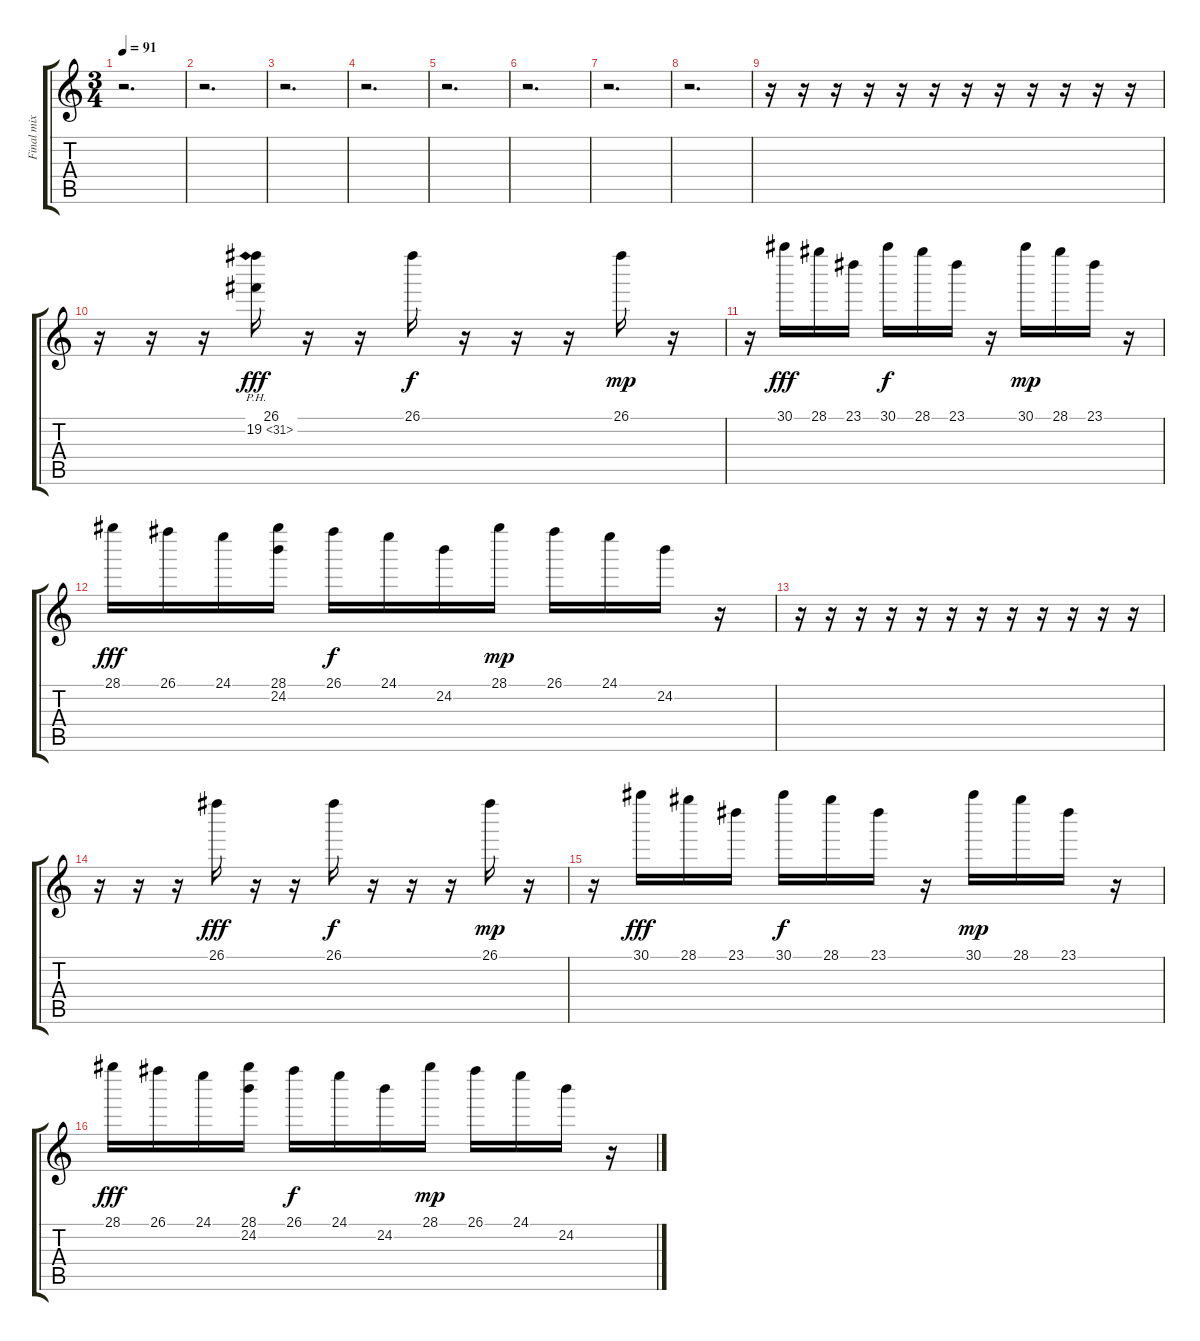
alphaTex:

\track ("Final mix" "Final mix") {instrument acousticguitarsteel}
\staff {score tabs}
\tuning (E4 B3 G3 D3 A2 E2) {hide}
\ts (3 4)
\tempo 91
\clef g2
\ks c
r.2{d dy fff} |
r.2{d} |
r.2{d} |
r.2{d} |
r.2{d} |
r.2{d} |
r.2{d} |
r.2{d} |
r.16 r.16 r.16 r.16 r.16 r.16 r.16 r.16 r.16 r.16 r.16 r.16 |
r.16 r.16 r.16 (26.1 19.2{ph 12}).16 r.16 r.16 26.1.16{dy f} r.16 r.16 r.16 26.1.16{dy mp} r.16 |
r.16 30.1.16{dy fff} 28.1.16 23.1.16 30.1.16{dy f} 28.1.16 23.1.16 r.16 30.1.16{dy mp} 28.1.16 23.1.16 r.16 |
28.1.16{dy fff} 26.1.16 24.1.16 (28.1 24.2).16 26.1.16{dy f} 24.1.16 24.2.16 28.1.16{dy mp} 26.1.16 24.1.16 24.2.16 r.16 |
r.16 r.16 r.16 r.16 r.16 r.16 r.16 r.16 r.16 r.16 r.16 r.16 |
r.16 r.16 r.16 26.1.16{dy fff} r.16 r.16 26.1.16{dy f} r.16 r.16 r.16 26.1.16{dy mp} r.16 |
r.16 30.1.16{dy fff} 28.1.16 23.1.16 30.1.16{dy f} 28.1.16 23.1.16 r.16 30.1.16{dy mp} 28.1.16 23.1.16 r.16 |
28.1.16{dy fff} 26.1.16 24.1.16 (28.1 24.2).16 26.1.16{dy f} 24.1.16 24.2.16 28.1.16{dy mp} 26.1.16 24.1.16 24.2.16 r.16
